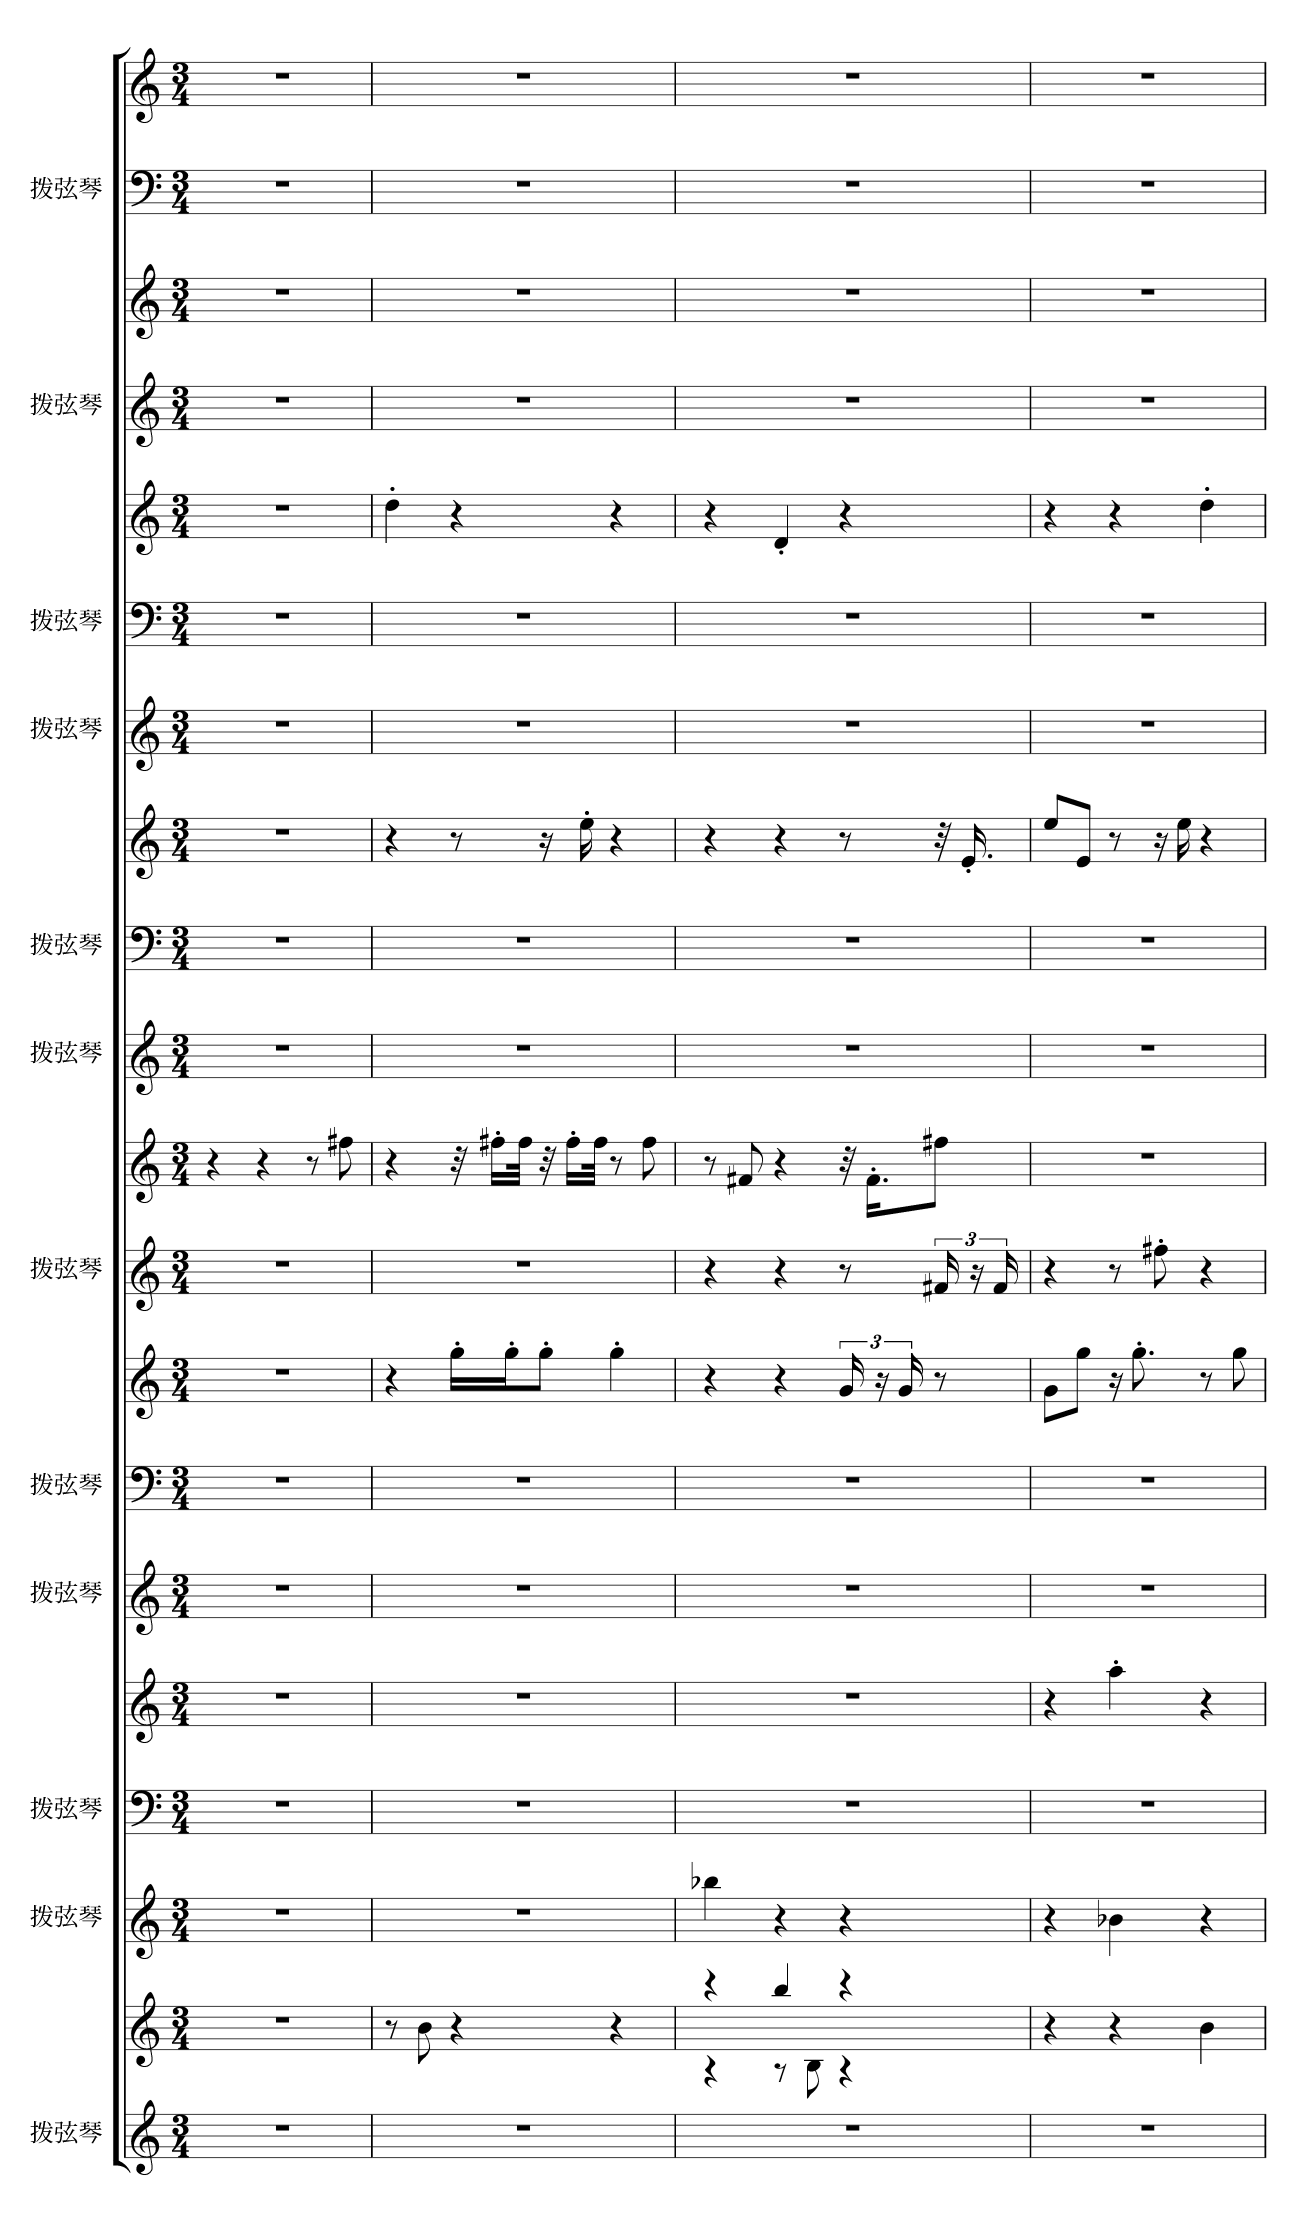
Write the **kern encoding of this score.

**kern	**kern	**kern	**kern	**kern	**kern	**kern	**kern	**kern	**kern	**kern	**kern	**kern	**kern	**kern	**kern	**kern	**kern	**kern	**kern
*part12	*part12	*part11	*part10	*part10	*part9	*part8	*part8	*part7	*part7	*part6	*part5	*part5	*part4	*part3	*part3	*part2	*part2	*part1	*part1
*staff20	*staff19	*staff18	*staff17	*staff16	*staff15	*staff14	*staff13	*staff12	*staff11	*staff10	*staff9	*staff8	*staff7	*staff6	*staff5	*staff4	*staff3	*staff2	*staff1
*I"拨弦琴	*	*I"拨弦琴	*I"拨弦琴	*	*I"拨弦琴	*I"拨弦琴	*	*I"拨弦琴	*	*I"拨弦琴	*I"拨弦琴	*	*I"拨弦琴	*I"拨弦琴	*	*I"拨弦琴	*	*I"拨弦琴	*
*clefG2	*clefG2	*clefG2	*clefF4	*clefG2	*clefG2	*clefF4	*clefG2	*clefG2	*clefG2	*clefG2	*clefF4	*clefG2	*clefG2	*clefF4	*clefG2	*clefG2	*clefG2	*clefF4	*clefG2
*k[]	*k[]	*k[]	*k[]	*k[]	*k[]	*k[]	*k[]	*k[]	*k[]	*k[]	*k[]	*k[]	*k[]	*k[]	*k[]	*k[]	*k[]	*k[]	*k[]
*M3/4	*M3/4	*M3/4	*M3/4	*M3/4	*M3/4	*M3/4	*M3/4	*M3/4	*M3/4	*M3/4	*M3/4	*M3/4	*M3/4	*M3/4	*M3/4	*M3/4	*M3/4	*M3/4	*M3/4
*MM102	*MM102	*MM102	*MM102	*MM102	*MM102	*MM102	*MM102	*MM102	*MM102	*MM102	*MM102	*MM102	*MM102	*MM102	*MM102	*MM102	*MM102	*MM102	*MM102
=1	=1	=1	=1	=1	=1	=1	=1	=1	=1	=1	=1	=1	=1	=1	=1	=1	=1	=1	=1
2.r	2.r	2.r	2.r	2.r	2.r	2.r	2.r	2.r	4r	2.r	2.r	2.r	2.r	2.r	2.r	2.r	2.r	2.r	2.r
.	.	.	.	.	.	.	.	.	4r	.	.	.	.	.	.	.	.	.	.
.	.	.	.	.	.	.	.	.	8r	.	.	.	.	.	.	.	.	.	.
.	.	.	.	.	.	.	.	.	8ff#X\	.	.	.	.	.	.	.	.	.	.
=2	=2	=2	=2	=2	=2	=2	=2	=2	=2	=2	=2	=2	=2	=2	=2	=2	=2	=2	=2
2.r	8r	2.r	2.r	2.r	2.r	2.r	4r	2.r	4r	2.r	2.r	4r	2.r	2.r	4dd'\	2.r	2.r	2.r	2.r
.	8b\	.	.	.	.	.	.	.	.	.	.	.	.	.	.	.	.	.	.
.	4r	.	.	.	.	.	16gg'\LL	.	32r	.	.	8r	.	.	4r	.	.	.	.
.	.	.	.	.	.	.	.	.	16ff#X'\LL	.	.	.	.	.	.	.	.	.	.
.	.	.	.	.	.	.	16gg'\J	.	.	.	.	.	.	.	.	.	.	.	.
.	.	.	.	.	.	.	.	.	32ff#\JJk	.	.	.	.	.	.	.	.	.	.
.	.	.	.	.	.	.	8gg'\J	.	32r	.	.	16r	.	.	.	.	.	.	.
.	.	.	.	.	.	.	.	.	16ff#'\LL	.	.	.	.	.	.	.	.	.	.
.	.	.	.	.	.	.	.	.	.	.	.	16ee'\	.	.	.	.	.	.	.
.	.	.	.	.	.	.	.	.	32ff#\JJk	.	.	.	.	.	.	.	.	.	.
.	4r	.	.	.	.	.	4gg'\	.	8r	.	.	4r	.	.	4r	.	.	.	.
.	.	.	.	.	.	.	.	.	8ff#\	.	.	.	.	.	.	.	.	.	.
=3	=3	=3	=3	=3	=3	=3	=3	=3	=3	=3	=3	=3	=3	=3	=3	=3	=3	=3	=3
*	*^	*	*	*	*	*	*	*	*	*	*	*	*	*	*	*	*	*	*
2.r	4r	4r	4bb-X\	2.r	2.r	2.r	2.r	4r	4r	8r	2.r	2.r	4r	2.r	2.r	4r	2.r	2.r	2.r	2.r
.	.	.	.	.	.	.	.	.	.	8f#X/	.	.	.	.	.	.	.	.	.	.
.	4bb/	8r	4r	.	.	.	.	4r	4r	4r	.	.	4r	.	.	4d'/	.	.	.	.
.	.	8B\	.	.	.	.	.	.	.	.	.	.	.	.	.	.	.	.	.	.
.	4r	4r	4r	.	.	.	.	24g/	8r	32r	.	.	8r	.	.	4r	.	.	.	.
.	.	.	.	.	.	.	.	.	.	16.f#'\KL	.	.	.	.	.	.	.	.	.	.
.	.	.	.	.	.	.	.	24r	.	.	.	.	.	.	.	.	.	.	.	.
.	.	.	.	.	.	.	.	24g/	.	.	.	.	.	.	.	.	.	.	.	.
.	.	.	.	.	.	.	.	8r	24f#X/	8ff#X\J	.	.	32r	.	.	.	.	.	.	.
.	.	.	.	.	.	.	.	.	.	.	.	.	16.e'/	.	.	.	.	.	.	.
.	.	.	.	.	.	.	.	.	24r	.	.	.	.	.	.	.	.	.	.	.
.	.	.	.	.	.	.	.	.	24f#/	.	.	.	.	.	.	.	.	.	.	.
*	*v	*v	*	*	*	*	*	*	*	*	*	*	*	*	*	*	*	*	*	*
=4	=4	=4	=4	=4	=4	=4	=4	=4	=4	=4	=4	=4	=4	=4	=4	=4	=4	=4	=4
2.r	4r	4r	2.r	4r	2.r	2.r	8g\L	4r	2.r	2.r	2.r	8ee/L	2.r	2.r	4r	2.r	2.r	2.r	2.r
.	.	.	.	.	.	.	8gg\J	.	.	.	.	8e/J	.	.	.	.	.	.	.
.	4r	4b-X\	.	4aa'\	.	.	16r	8r	.	.	.	8r	.	.	4r	.	.	.	.
.	.	.	.	.	.	.	8.gg'\	.	.	.	.	.	.	.	.	.	.	.	.
.	.	.	.	.	.	.	.	8ff#X'\	.	.	.	16r	.	.	.	.	.	.	.
.	.	.	.	.	.	.	.	.	.	.	.	16ee\	.	.	.	.	.	.	.
.	4b\	4r	.	4r	.	.	8r	4r	.	.	.	4r	.	.	4dd'\	.	.	.	.
.	.	.	.	.	.	.	8gg\	.	.	.	.	.	.	.	.	.	.	.	.
=	=	=	=	=	=	=	=	=	=	=	=	=	=	=	=	=	=	=	=
*-	*-	*-	*-	*-	*-	*-	*-	*-	*-	*-	*-	*-	*-	*-	*-	*-	*-	*-	*-
